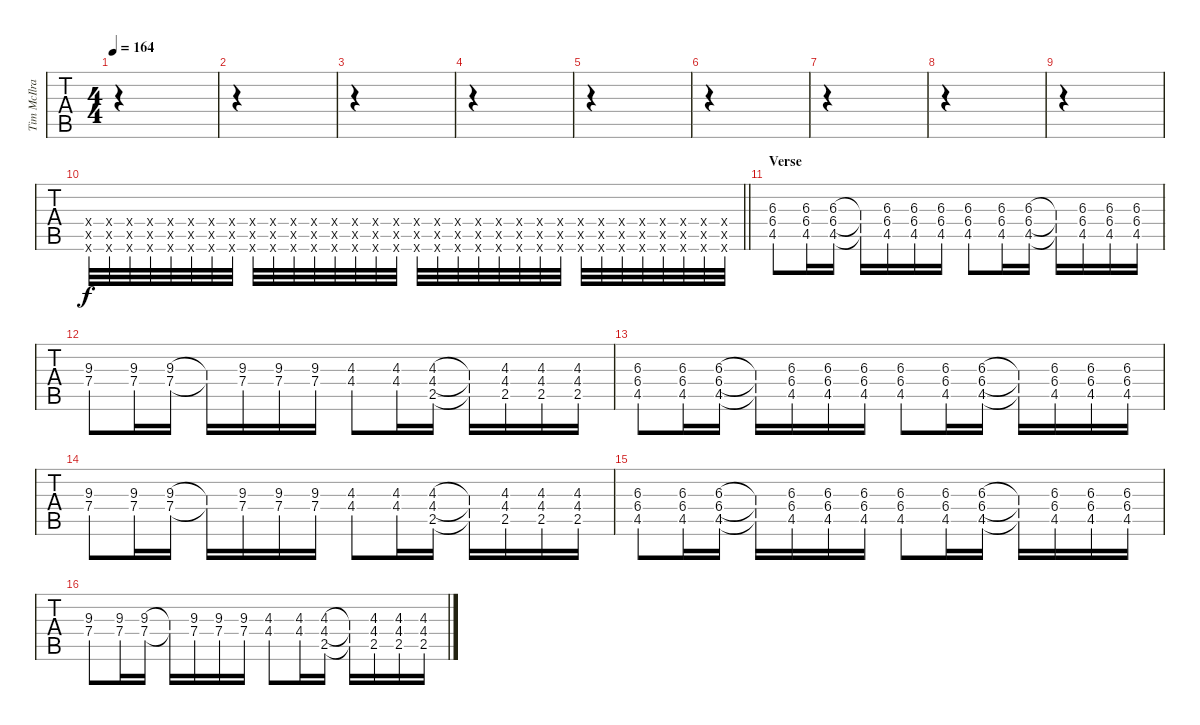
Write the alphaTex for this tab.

\track ("Tim McIlrath - Guitar" "Tim McIlra") {instrument distortionguitar}
\staff {tabs}
\tuning (Eb4 Bb3 Gb3 Db3 Ab2 Eb2) {hide}
\ts (4 4)
\tempo 164
\clef g2
\ks eb
|
|
|
|
|
|
|
|
|
\barLineRight lightlight
(30.4{x} 30.5{x} 30.6{x}).32 (29.4{x} 29.5{x} 29.6{x}).32 (28.4{x} 28.5{x} 28.6{x}).32 (27.4{x} 27.5{x} 27.6{x}).32 (26.4{x} 26.5{x} 26.6{x}).32 (25.4{x} 25.5{x} 25.6{x}).32 (24.4{x} 24.5{x} 24.6{x}).32 (23.4{x} 23.5{x} 23.6{x}).32 (22.4{x} 22.5{x} 22.6{x}).32 (21.4{x} 21.5{x} 21.6{x}).32 (20.4{x} 20.5{x} 20.6{x}).32 (19.4{x} 19.5{x} 19.6{x}).32 (18.4{x} 18.5{x} 18.6{x}).32 (17.4{x} 17.5{x} 17.6{x}).32 (16.4{x} 16.5{x} 16.6{x}).32 (15.4{x} 15.5{x} 15.6{x}).32 (14.4{x} 14.5{x} 14.6{x}).32 (13.4{x} 13.5{x} 13.6{x}).32 (12.4{x} 12.5{x} 12.6{x}).32 (11.4{x} 11.5{x} 11.6{x}).32 (10.4{x} 10.5{x} 10.6{x}).32 (9.4{x} 9.5{x} 9.6{x}).32 (8.4{x} 8.5{x} 8.6{x}).32 (7.4{x} 7.5{x} 7.6{x}).32 (6.4{x} 6.5{x} 6.6{x}).32 (5.4{x} 5.5{x} 5.6{x}).32 (4.4{x} 4.5{x} 4.6{x}).32 (3.4{x} 3.5{x} 3.6{x}).32 (2.4{x} 2.5{x} 2.6{x}).32 (1.4{x} 1.5{x} 1.6{x}).32 (0.4{x} 0.5{x} 0.6{x}).32 (0.4{x} 0.5{x} 0.6{x}).32 |
\section ("" "Verse")
(6.3 6.4 4.5).8 (6.3 6.4 4.5).16 (6.3 6.4 4.5).16 (6.3{t} 6.4{t} 4.5{t}).16 (6.3 6.4 4.5).16 (6.3 6.4 4.5).16 (6.3 6.4 4.5).16 (6.3 6.4 4.5).8 (6.3 6.4 4.5).16 (6.3 6.4 4.5).16 (6.3{t} 6.4{t} 4.5{t}).16 (6.3 6.4 4.5).16 (6.3 6.4 4.5).16 (6.3 6.4 4.5).16 |
(9.3 7.4).8 (9.3 7.4).16 (9.3 7.4).16 (9.3{t} 7.4{t}).16 (9.3 7.4).16 (9.3 7.4).16 (9.3 7.4).16 (4.3 4.4).8 (4.3 4.4).16 (4.3 4.4 2.5).16 (4.3{t} 4.4{t} 2.5{t}).16 (4.3 4.4 2.5).16 (4.3 4.4 2.5).16 (4.3 4.4 2.5).16 |
(6.3 6.4 4.5).8 (6.3 6.4 4.5).16 (6.3 6.4 4.5).16 (6.3{t} 6.4{t} 4.5{t}).16 (6.3 6.4 4.5).16 (6.3 6.4 4.5).16 (6.3 6.4 4.5).16 (6.3 6.4 4.5).8 (6.3 6.4 4.5).16 (6.3 6.4 4.5).16 (6.3{t} 6.4{t} 4.5{t}).16 (6.3 6.4 4.5).16 (6.3 6.4 4.5).16 (6.3 6.4 4.5).16 |
(9.3 7.4).8 (9.3 7.4).16 (9.3 7.4).16 (9.3{t} 7.4{t}).16 (9.3 7.4).16 (9.3 7.4).16 (9.3 7.4).16 (4.3 4.4).8 (4.3 4.4).16 (4.3 4.4 2.5).16 (4.3{t} 4.4{t} 2.5{t}).16 (4.3 4.4 2.5).16 (4.3 4.4 2.5).16 (4.3 4.4 2.5).16 |
(6.3 6.4 4.5).8 (6.3 6.4 4.5).16 (6.3 6.4 4.5).16 (6.3{t} 6.4{t} 4.5{t}).16 (6.3 6.4 4.5).16 (6.3 6.4 4.5).16 (6.3 6.4 4.5).16 (6.3 6.4 4.5).8 (6.3 6.4 4.5).16 (6.3 6.4 4.5).16 (6.3{t} 6.4{t} 4.5{t}).16 (6.3 6.4 4.5).16 (6.3 6.4 4.5).16 (6.3 6.4 4.5).16 |
(9.3 7.4).8 (9.3 7.4).16 (9.3 7.4).16 (9.3{t} 7.4{t}).16 (9.3 7.4).16 (9.3 7.4).16 (9.3 7.4).16 (4.3 4.4).8 (4.3 4.4).16 (4.3 4.4 2.5).16 (4.3{t} 4.4{t} 2.5{t}).16 (4.3 4.4 2.5).16 (4.3 4.4 2.5).16 (4.3 4.4 2.5).16
